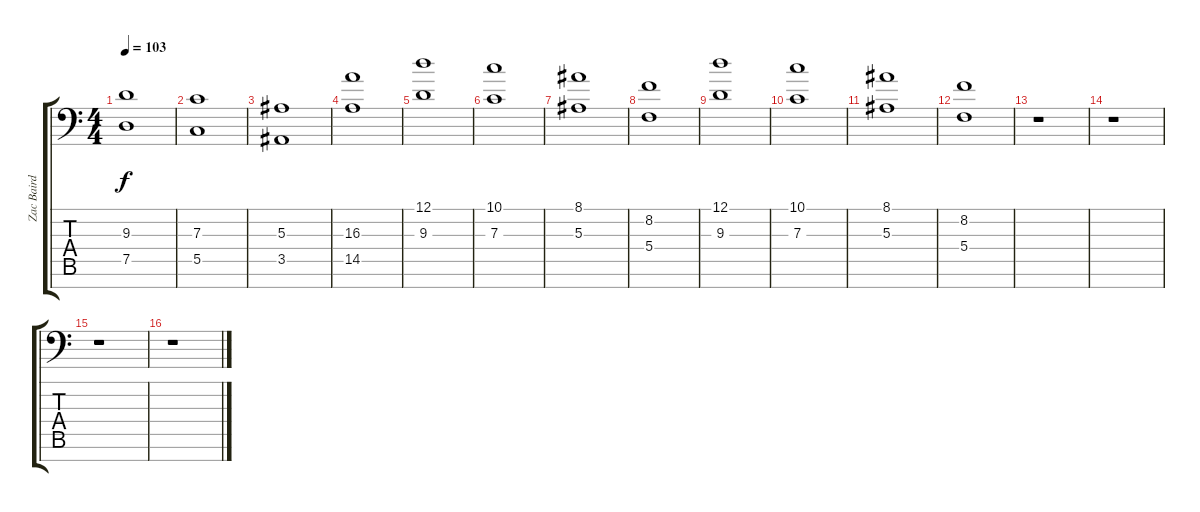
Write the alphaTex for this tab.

\track ("Zac Baird" "Zac Baird") {instrument pad5bowed}
\staff {score tabs}
\tuning (D4 A3 F3 C3 G2 D2 A1) {hide}
\ts (4 4)
\tempo 103
\clef f4
\ks c
(9.3 7.5).1{dy f} |
(7.3 5.5).1 |
(5.3 3.5).1 |
(16.3 14.5).1 |
(12.1 9.3).1{volume 10 instrument choiraahs} |
(10.1 7.3).1 |
(8.1 5.3).1 |
(8.2 5.4).1 |
(12.1 9.3).1 |
(10.1 7.3).1 |
(8.1 5.3).1 |
(8.2 5.4).1 |
r.1 |
r.1 |
r.1 |
r.1
